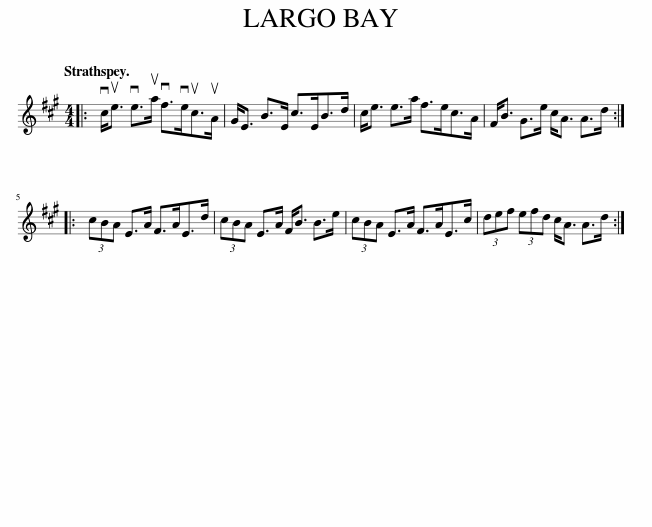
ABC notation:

X:1
L:1/8
Q:1/4=120
M:4/4
I:linebreak $
K:A
V:1 treble
V:1
|: vc<ue ve>ua vf>veuc>uA | G<E B>E c>EB>d | c<e e>a f>ec>A | F<B G>e c<A A>d ::$ (3cBA E>A F>AE>d | %5
 (3cBA E>A F<B B>e | (3cBA E>A F>AE>c | (3def (3efd c<A A>d :| %8
